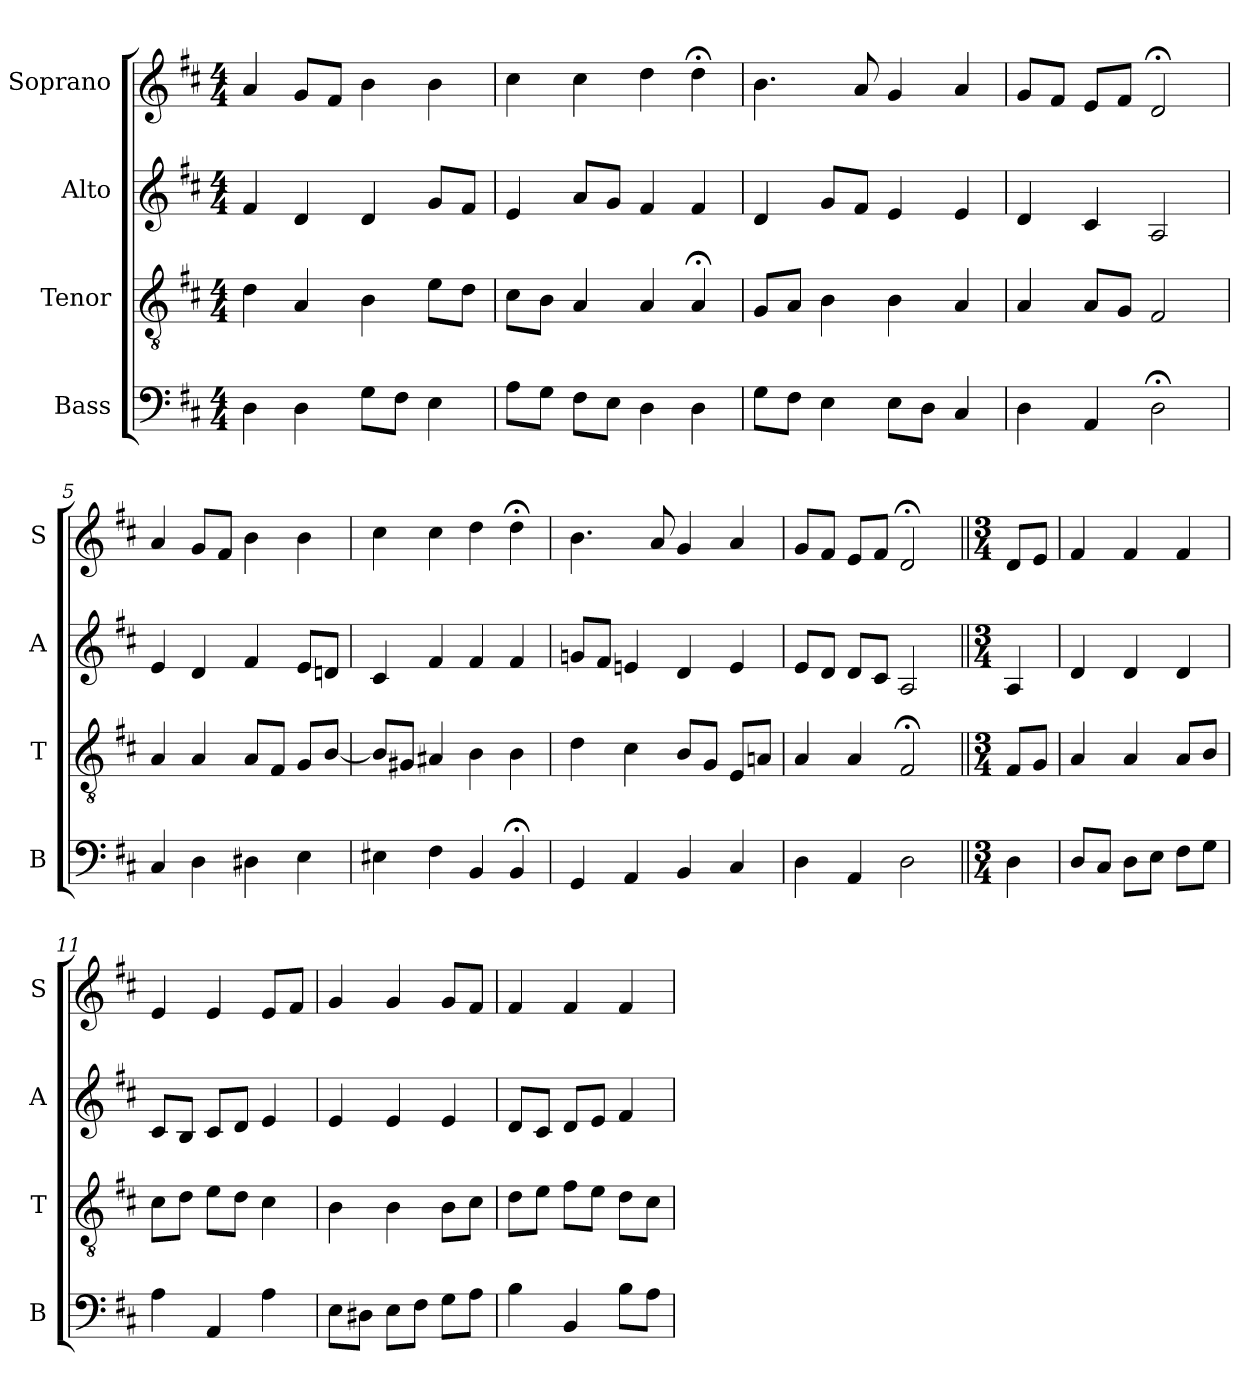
**kern	**kern	**kern	**kern
*part4	*part3	*part2	*part1
*staff4	*staff3	*staff2	*staff1
*I"Bass	*I"Tenor	*I"Alto	*I"Soprano
*I'B	*I'T	*I'A	*I'S
*clefF4	*clefGv2	*clefG2	*clefG2
*k[f#c#]	*k[f#c#]	*k[f#c#]	*k[f#c#]
*D:	*D:	*D:	*D:
*M4/4	*M4/4	*M4/4	*M4/4
*MM100	*MM100	*MM100	*MM100
=1	=1	=1	=1
4D	4d	4f#	4a
4D	4A	4d	8gL
.	.	.	8f#J
8GL	4B	4d	4b
8F#J	.	.	.
4E	8eL	8gL	4b
.	8dJ	8f#J	.
=2	=2	=2	=2
8AL	8c#L	4e	4cc#
8GJ	8BJ	.	.
8F#L	4A	8aL	4cc#
8EJ	.	8gJ	.
4D	4A	4f#	4dd
4D	4A;<	4f#	4dd;<
=3	=3	=3	=3
8GL	8GL	4d	4.b
8F#J	8AJ	.	.
4E	4B	8gL	.
.	.	8f#J	8a
8EL	4B	4e	4g
8DJ	.	.	.
4C#	4A	4e	4a
=4	=4	=4	=4
4D	4A	4d	8gL
.	.	.	8f#J
4AA	8AL	4c#	8eL
.	8GJ	.	8f#J
2D;<	2F#	2A	2d;<
=5	=5	=5	=5
4C#	4A	4e	4a
4D	4A	4d	8gL
.	.	.	8f#J
4D#X	8AL	4f#	4b
.	8F#J	.	.
4E	8GL	8eL	4b
.	[8BJ	8dnJ	.
=6	=6	=6	=6
4E#X	8BL]	4c#	4cc#
.	8G#XJ	.	.
4F#	4A#X	4f#	4cc#
4BB	4B	4f#	4dd
4BB;<	4B	4f#	4dd;<
=7	=7	=7	=7
4GG	4d	8gnL	4.b
.	.	8f#J	.
4AA	4c#	4en	.
.	.	.	8a
4BB	8BL	4d	4g
.	8GJ	.	.
4C#	8EL	4e	4a
.	8AnJ	.	.
=8	=8	=8	=8
4D	4A	8eL	8gL
.	.	8dJ	8f#J
4AA	4A	8dL	8eL
.	.	8c#J	8f#J
2D	2F#;<	2A	2d;<
=9||	=9||	=9||	=9||
*M3/4	*M3/4	*M3/4	*M3/4
4D	8F#L	4A	8dL
.	8GJ	.	8eJ
=10	=10	=10	=10
8DL	4A	4d	4f#
8C#J	.	.	.
8DL	4A	4d	4f#
8EJ	.	.	.
8F#L	8AL	4d	4f#
8GJ	8BJ	.	.
=11	=11	=11	=11
4A	8c#L	8c#L	4e
.	8dJ	8BJ	.
4AA	8eL	8c#L	4e
.	8dJ	8dJ	.
4A	4c#	4e	8eL
.	.	.	8f#J
=12	=12	=12	=12
8EL	4B	4e	4g
8D#XJ	.	.	.
8EL	4B	4e	4g
8F#J	.	.	.
8GL	8BL	4e	8gL
8AJ	8c#J	.	8f#J
=13	=13	=13	=13
4B	8dL	8dL	4f#
.	8eJ	8c#J	.
4BB	8f#L	8dL	4f#
.	8eJ	8eJ	.
8BL	8dL	4f#	4f#
8AJ	8c#J	.	.
=	=	=	=
*-	*-	*-	*-
